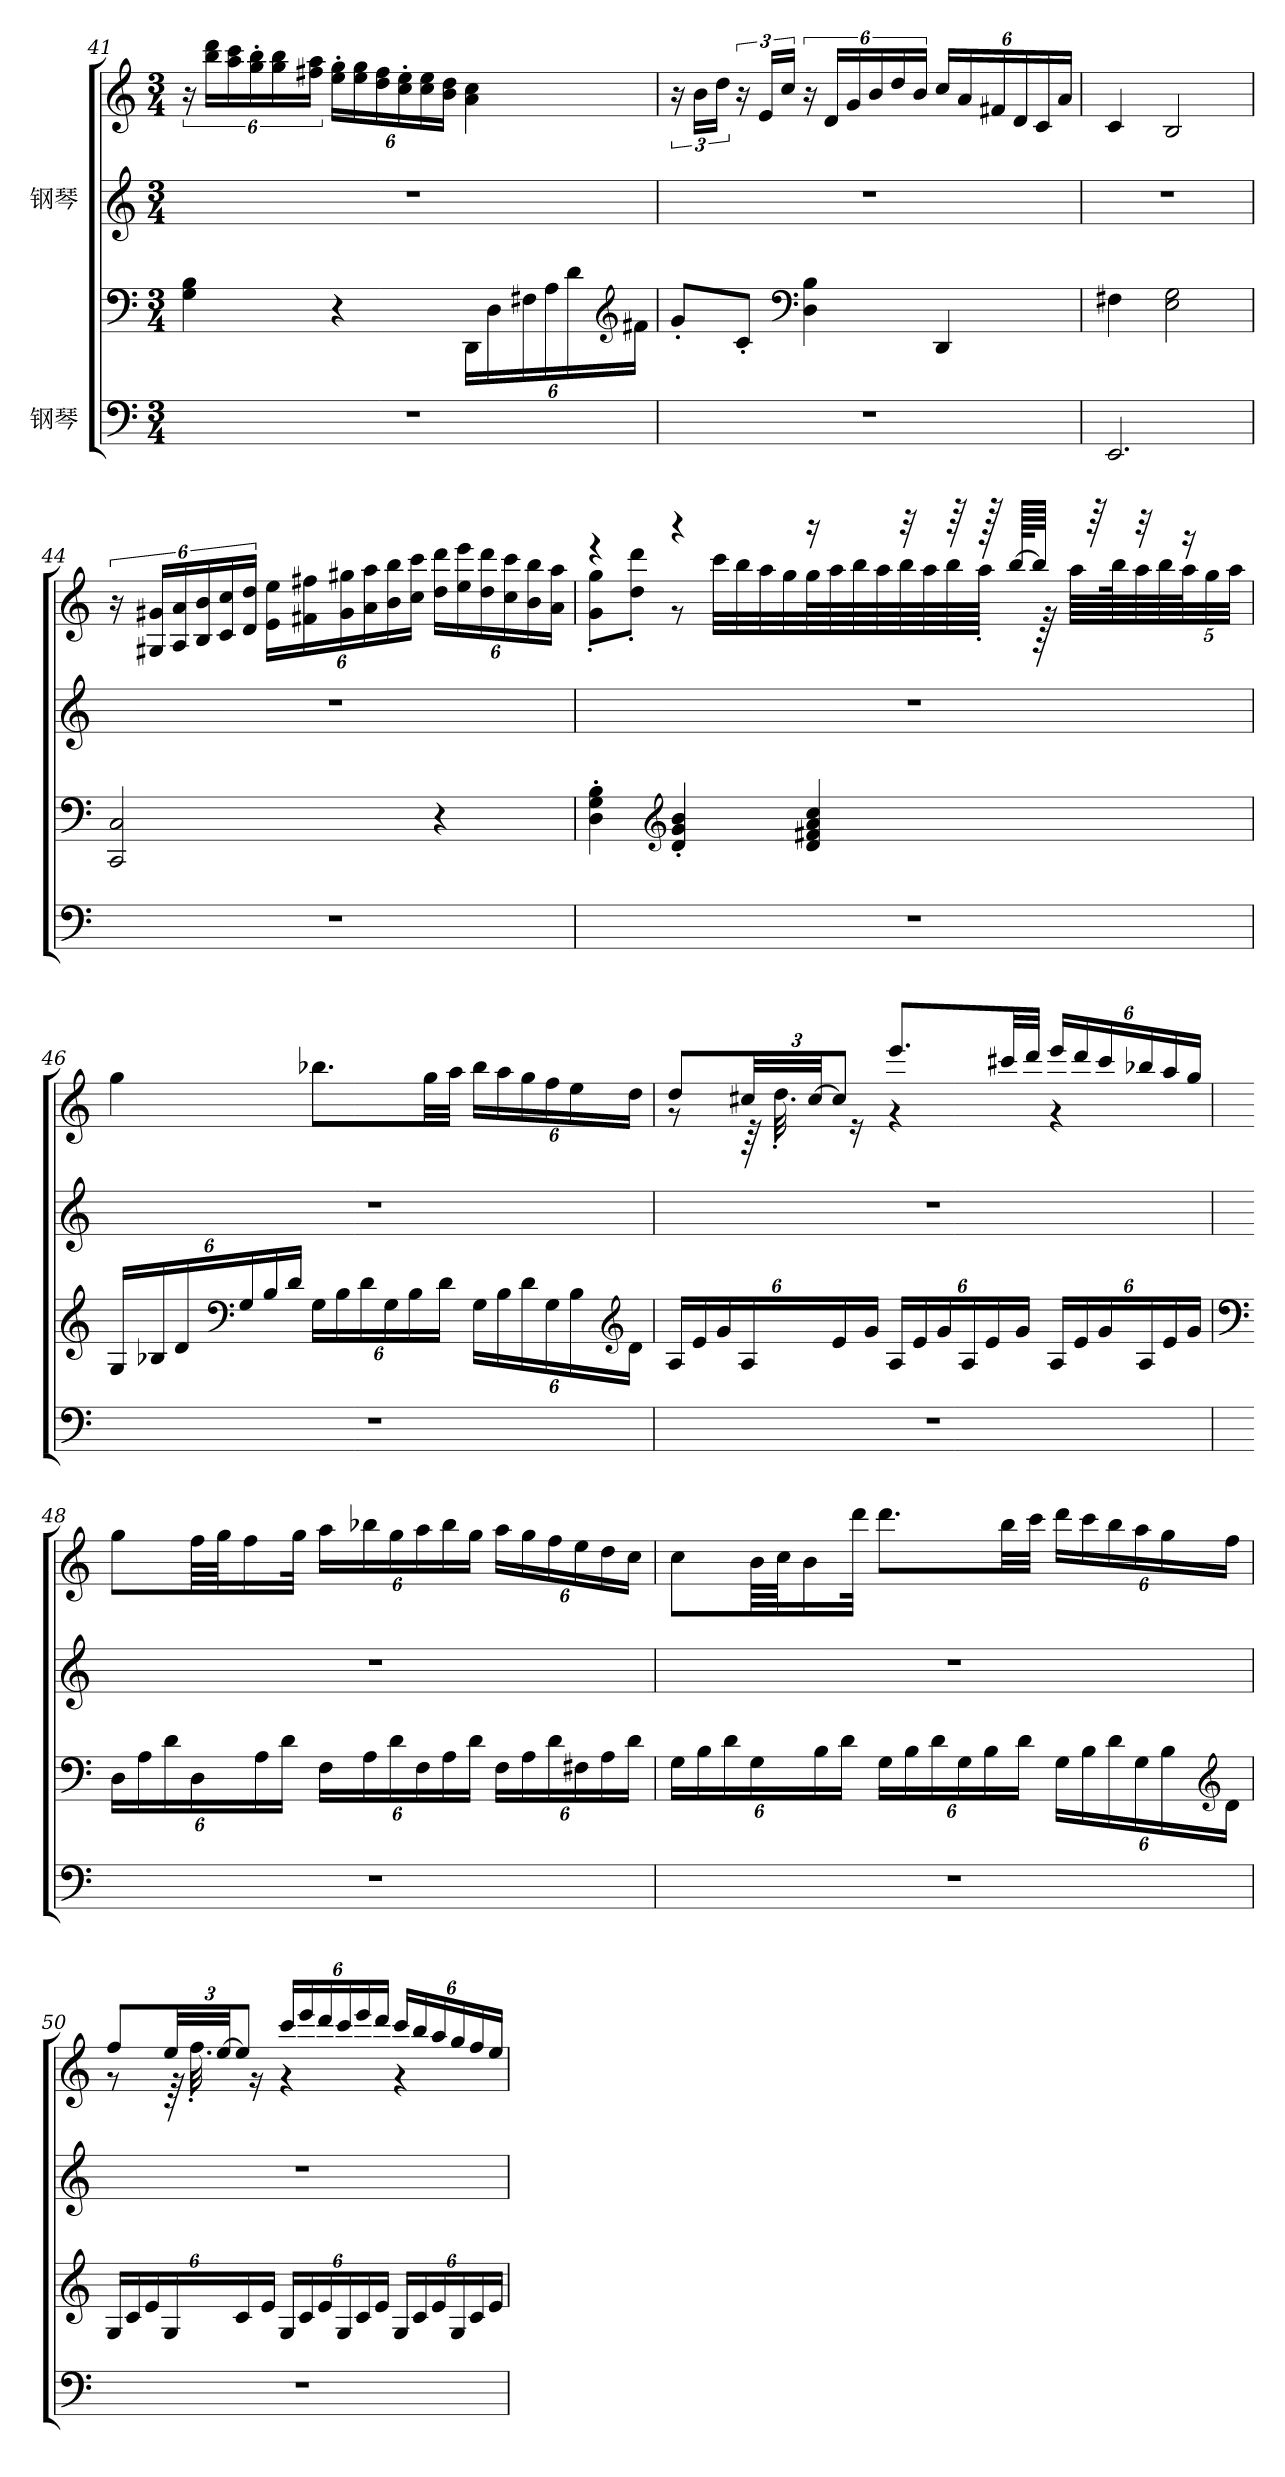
**kern	**kern	**kern	**kern
*part2	*part2	*part1	*part1
*staff4	*staff3	*staff2	*staff1
*I"钢琴	*	*I"钢琴	*
*clefF4	*clefF4	*clefG2	*clefG2
*k[]	*k[]	*k[]	*k[]
*M3/4	*M3/4	*M3/4	*M3/4
=41	=41	=41	=41
2.r	4G\ 4B\	2.r	24r
.	.	.	24bb\ 24ddd\LL
.	.	.	24aa\ 24ccc\
*	*	*	*Xbrackettup
.	.	.	24gg\' 24bb\'
.	.	.	24gg\ 24bb\
.	.	.	24ff#X\ 24aa\JJ
.	4r	.	24ee\' 24gg\'LL
.	.	.	24ee\ 24gg\
.	.	.	24dd\ 24ff#\
.	.	.	24cc\' 24ee\'
.	.	.	24cc\ 24ee\
.	.	.	24b\ 24dd\JJ
*	*Xbrackettup	*	*
.	24DD\LL	.	4a\ 4cc\
.	24D\	.	.
.	24F#X\	.	.
.	24A\	.	.
.	24d\	.	.
*	*clefG2	*	*
.	24f#X\JJ	.	.
!!LO:LB:g=z
=42	=42	=42	=42
*	*	*	*brackettup
2.r	8g'/L	2.r	24r
.	.	.	24b\LL
.	.	.	24dd\JJ
.	8c'/J	.	24r
.	.	.	24e/LL
.	.	.	24cc/JJ
*	*clefF4	*	*
.	4D\ 4B\	.	24r
.	.	.	24d/LL
.	.	.	24g/
*	*	*	*Xbrackettup
.	.	.	24b/
.	.	.	24dd/
.	.	.	24b/JJ
.	4DD/	.	24cc/LL
.	.	.	24a/
.	.	.	24f#X/
.	.	.	24d/
.	.	.	24c/
.	.	.	24a/JJ
=43	=43	=43	=43
2.EE/	4F#X\	2.r	4c/
.	2E\ 2G\	.	2B/
!!LO:PB:g=z
=44	=44	=44	=44
*	*	*	*brackettup
2.r	2CC/ 2C/	2.r	24r
.	.	.	24G#X/ 24g#X/LL
.	.	.	24A/ 24a/
*	*	*	*Xbrackettup
.	.	.	24B/ 24b/
.	.	.	24c/ 24cc/
.	.	.	24d/ 24dd/JJ
.	.	.	24e\ 24ee\LL
.	.	.	24f#X\ 24ff#X\
.	.	.	24g#\ 24gg#X\
.	.	.	24a\ 24aa\
.	.	.	24b\ 24bb\
.	.	.	24cc\ 24ccc\JJ
.	4r	.	24dd\ 24ddd\LL
.	.	.	24ee\ 24eee\
.	.	.	24dd\ 24ddd\
.	.	.	24cc\ 24ccc\
.	.	.	24b\ 24bb\
.	.	.	24a\ 24aa\JJ
!!LO:LB:g=z
=45	=45	=45	=45
*	*	*	*^
2.r	4D\' 4G\' 4B\'	2.r	4r	8g\' 8gg\'L
.	.	.	.	8dd\' 8ddd\'J
*	*clefG2	*	*	*
.	4d/' 4g/' 4b/'	.	4r	8r
.	.	.	.	32ccc\LLL
.	.	.	.	32bb\
.	.	.	.	32aa\
.	.	.	.	32gg\
.	4d/ 4f#X/ 4a/ 4cc/	.	16r	64gg\L
.	.	.	.	64aa\
.	.	.	.	64bb\
.	.	.	.	64aa\
.	.	.	32r	64bb\
.	.	.	.	64aa\
.	.	.	64r	64bb\
.	.	.	128r	64aa'\JJJJ
.	.	.	[128bb/KLLLL	.
.	.	.	64bb/JJJJ]	128r
.	.	.	.	64aa\LLLL
.	.	.	64r	.
.	.	.	.	128bb\K
.	.	.	32r	64aa\
.	.	.	.	64bb\
.	.	.	16r	80aa\J
.	.	.	.	40gg\
.	.	.	.	40aa\JJJ
*	*	*	*v	*v
!!LO:LB:g=z
=46	=46	=46	=46
2.r	24G/LL	2.r	4gg\
.	24B-X/	.	.
.	24d/	.	.
*	*clefF4	*	*
.	24G/	.	.
.	24B-/	.	.
.	24d/JJ	.	.
.	24G\LL	.	8.bb-X\L
.	24B-\	.	.
.	24d\	.	.
.	24G\	.	.
.	24B-\	.	.
.	.	.	32gg\LL
.	24d\JJ	.	.
.	.	.	32aa\JJJ
.	24G\LL	.	24bb-\LL
.	24B-\	.	24aa\
.	24d\	.	24gg\
.	24G\	.	24ff\
.	24B-\	.	24ee\
*	*clefG2	*	*
.	24d\JJ	.	24dd\JJ
!!LO:PB:g=z
=47	=47	=47	=47
*	*	*	*^
2.r	24A/LL	2.r	8dd/L	8r
.	24e/	.	.	.
.	24g/	.	.	.
.	24A/	.	48cc#X/LL	64r
.	.	.	.	32.dd'\
.	.	.	[48cc#/JJ	.
.	24e/	.	12cc#/J]	.
.	.	.	.	16r
.	24g/JJ	.	.	.
.	24A/LL	.	8.eee/L	4r
.	24e/	.	.	.
.	24g/	.	.	.
.	24A/	.	.	.
.	24e/	.	.	.
.	.	.	32ccc#X/LL	.
.	24g/JJ	.	.	.
.	.	.	32ddd/JJJ	.
.	24A/LL	.	24eee/LL	4r
.	24e/	.	24ddd/	.
.	24g/	.	24ccc#/	.
.	24A/	.	24bb-X/	.
.	24e/	.	24aa/	.
.	24g/JJ	.	24gg/JJ	.
*	*	*	*v	*v
!!LO:LB:g=z
=48	=48	=48	=48
*	*clefF4	*	*
2.r	24D\LL	2.r	8gg\L
.	24A\	.	.
.	24d\	.	.
.	24D\	.	64ff\LLL
.	.	.	64gg\JJ
.	.	.	16ff\
.	24A\	.	.
.	24d\JJ	.	.
.	.	.	32gg\JJk
.	24F\LL	.	24aa\LL
.	24A\	.	24bb-X\
.	24d\	.	24gg\
.	24F\	.	24aa\
.	24A\	.	24bb-\
.	24d\JJ	.	24gg\JJ
.	24F\LL	.	24aa\LL
.	24A\	.	24gg\
.	24d\	.	24ff\
.	24F#X\	.	24ee\
.	24A\	.	24dd\
.	24d\JJ	.	24cc\JJ
=49	=49	=49	=49
2.r	24G\LL	2.r	8cc\L
.	24B\	.	.
.	24d\	.	.
.	24G\	.	64b\LLL
.	.	.	64cc\JJ
.	.	.	16b\
.	24B\	.	.
.	24d\JJ	.	.
.	.	.	32ddd\JJk
.	24G\LL	.	8.ddd\L
.	24B\	.	.
.	24d\	.	.
.	24G\	.	.
.	24B\	.	.
.	.	.	32bb\LL
.	24d\JJ	.	.
.	.	.	32ccc\JJJ
.	24G\LL	.	24ddd\LL
.	24B\	.	24ccc\
.	24d\	.	24bb\
.	24G\	.	24aa\
.	24B\	.	24gg\
*	*clefG2	*	*
.	24d\JJ	.	24ff\JJ
!!LO:LB:g=z
=50	=50	=50	=50
*	*	*	*^
2.r	24G/LL	2.r	8ff/L	8r
.	24c/	.	.	.
.	24e/	.	.	.
.	24G/	.	48ee/LL	64r
.	.	.	.	32.ff'\
.	.	.	[48ee/JJ	.
.	24c/	.	12ee/J]	.
.	.	.	.	16r
.	24e/JJ	.	.	.
.	24G/LL	.	24ccc/LL	4r
.	24c/	.	24eee/	.
.	24e/	.	24ddd/	.
.	24G/	.	24ccc/	.
.	24c/	.	24eee/	.
.	24e/JJ	.	24ddd/JJ	.
.	24G/LL	.	24ccc/LL	4r
.	24c/	.	24bb/	.
.	24e/	.	24aa/	.
.	24G/	.	24gg/	.
.	24c/	.	24ff/	.
.	24e/JJ	.	24ee/JJ	.
*	*	*	*v	*v
=	=	=	=
*-	*-	*-	*-
